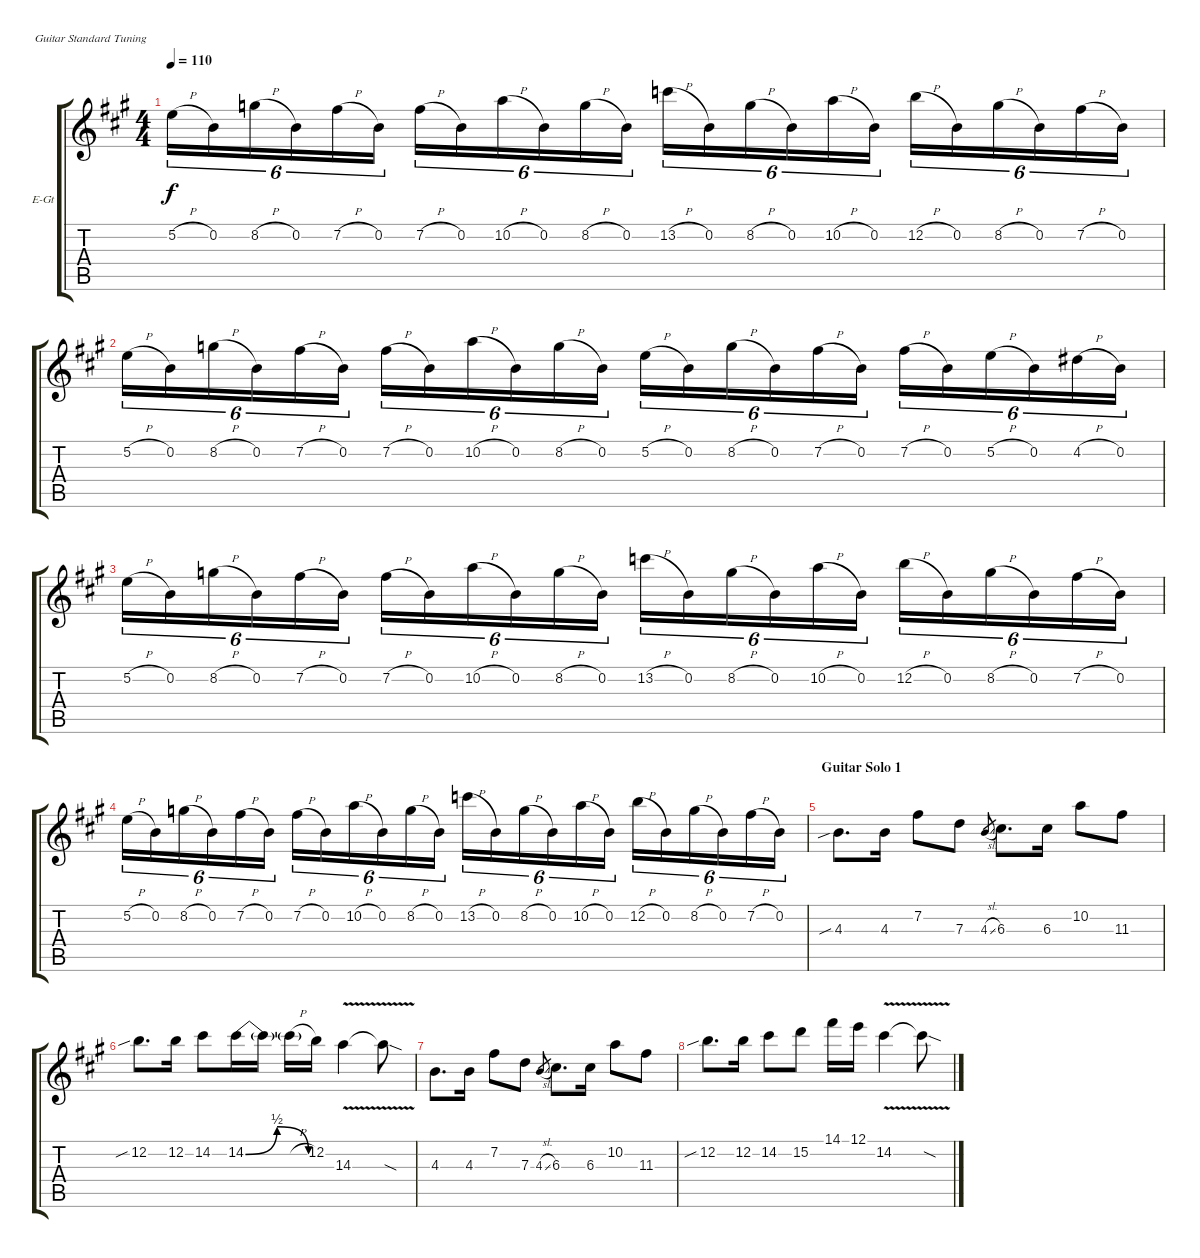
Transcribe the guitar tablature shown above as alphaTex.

\bracketExtendMode groupsimilarinstruments
\firstSystemTrackNameOrientation horizontal
\otherSystemsTrackNameOrientation horizontal
\track ("Lead Guitar" "E-Gt") {instrument overdrivenguitar}
\staff {score tabs}
\tuning (E4 B3 G3 D3 A2 E2)
\ts (4 4)
\tempo 110
\clef g2
\ks a
5.2{h}.16{tu (6 4) dy f} 0.2.16{tu (6 4)} 8.2{h}.16{tu (6 4)} 0.2.16{tu (6 4)} 7.2{h}.16{tu (6 4)} 0.2.16{tu (6 4)} 7.2{h}.16{tu (6 4)} 0.2.16{tu (6 4)} 10.2{h}.16{tu (6 4)} 0.2.16{tu (6 4)} 8.2{h}.16{tu (6 4)} 0.2.16{tu (6 4)} 13.2{h}.16{tu (6 4)} 0.2.16{tu (6 4)} 8.2{h}.16{tu (6 4)} 0.2.16{tu (6 4)} 10.2{h}.16{tu (6 4)} 0.2.16{tu (6 4)} 12.2{h}.16{tu (6 4)} 0.2.16{tu (6 4)} 8.2{h}.16{tu (6 4)} 0.2.16{tu (6 4)} 7.2{h}.16{tu (6 4)} 0.2.16{tu (6 4)} |
5.2{h}.16{tu (6 4)} 0.2.16{tu (6 4)} 8.2{h}.16{tu (6 4)} 0.2.16{tu (6 4)} 7.2{h}.16{tu (6 4)} 0.2.16{tu (6 4)} 7.2{h}.16{tu (6 4)} 0.2.16{tu (6 4)} 10.2{h}.16{tu (6 4)} 0.2.16{tu (6 4)} 8.2{h}.16{tu (6 4)} 0.2.16{tu (6 4)} 5.2{h}.16{tu (6 4)} 0.2.16{tu (6 4)} 8.2{h}.16{tu (6 4)} 0.2.16{tu (6 4)} 7.2{h}.16{tu (6 4)} 0.2.16{tu (6 4)} 7.2{h}.16{tu (6 4)} 0.2.16{tu (6 4)} 5.2{h}.16{tu (6 4)} 0.2.16{tu (6 4)} 4.2{h}.16{tu (6 4)} 0.2.16{tu (6 4)} |
5.2{h}.16{tu (6 4)} 0.2.16{tu (6 4)} 8.2{h}.16{tu (6 4)} 0.2.16{tu (6 4)} 7.2{h}.16{tu (6 4)} 0.2.16{tu (6 4)} 7.2{h}.16{tu (6 4)} 0.2.16{tu (6 4)} 10.2{h}.16{tu (6 4)} 0.2.16{tu (6 4)} 8.2{h}.16{tu (6 4)} 0.2.16{tu (6 4)} 13.2{h}.16{tu (6 4)} 0.2.16{tu (6 4)} 8.2{h}.16{tu (6 4)} 0.2.16{tu (6 4)} 10.2{h}.16{tu (6 4)} 0.2.16{tu (6 4)} 12.2{h}.16{tu (6 4)} 0.2.16{tu (6 4)} 8.2{h}.16{tu (6 4)} 0.2.16{tu (6 4)} 7.2{h}.16{tu (6 4)} 0.2.16{tu (6 4)} |
5.2{h}.16{tu (6 4)} 0.2.16{tu (6 4)} 8.2{h}.16{tu (6 4)} 0.2.16{tu (6 4)} 7.2{h}.16{tu (6 4)} 0.2.16{tu (6 4)} 7.2{h}.16{tu (6 4)} 0.2.16{tu (6 4)} 10.2{h}.16{tu (6 4)} 0.2.16{tu (6 4)} 8.2{h}.16{tu (6 4)} 0.2.16{tu (6 4)} 13.2{h}.16{tu (6 4)} 0.2.16{tu (6 4)} 8.2{h}.16{tu (6 4)} 0.2.16{tu (6 4)} 10.2{h}.16{tu (6 4)} 0.2.16{tu (6 4)} 12.2{h}.16{tu (6 4)} 0.2.16{tu (6 4)} 8.2{h}.16{tu (6 4)} 0.2.16{tu (6 4)} 7.2{h}.16{tu (6 4)} 0.2.16{tu (6 4)} |
\section ("" "Guitar Solo 1")
4.3{sib}.8{d} 4.3.16 7.2.8 7.3.8 4.3{sl}.8{gr} 6.3.8{d} 6.3.16 10.2.8 11.3.8 |
12.2{sib}.8{d} 12.2.16 14.2.8 14.2{be (bendrelease 21 0 27.599999999999998 2 34.8 2 41.4 0)}.16 14.2{t}.16 14.2{h t}.16 12.2.16 14.3{v}.4 14.3{sod t}.8 |
4.3.8{d} 4.3.16 7.2.8 7.3.8 4.3{sl}.8{gr} 6.3.8{d} 6.3.16 10.2.8 11.3.8 |
12.2{sib}.8{d} 12.2.16 14.2.8 15.2.8 14.1.16 12.1.16 14.2{v}.4 14.2{sod t}.8
